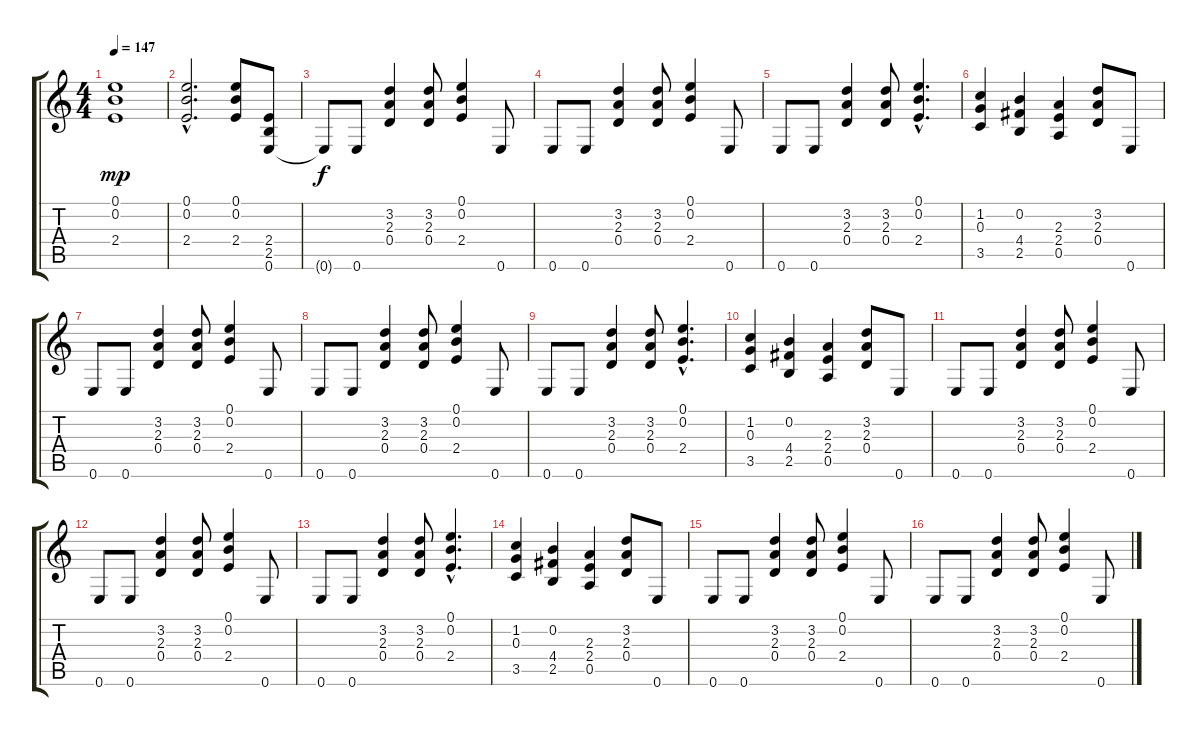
\track "" {instrument distortionguitar}
\staff {score tabs}
\tuning (E4 B3 G3 D3 A2 E2) {hide}
\ts (4 4)
\tempo 147
\clef g2
\ks c
(0.1 0.2 2.4).1{dy mp} |
(0.1{hac} 0.2{hac} 2.4{hac}).2{d} (0.1 0.2 2.4).8 (2.4 2.5 0.6).8 |
0.6{t}.8{dy f} 0.6.8 (3.2 2.3 0.4).4 (3.2 2.3 0.4).8 (0.1 0.2 2.4).4 0.6.8 |
0.6.8 0.6.8 (3.2 2.3 0.4).4 (3.2 2.3 0.4).8 (0.1 0.2 2.4).4 0.6.8 |
0.6.8 0.6.8 (3.2 2.3 0.4).4 (3.2 2.3 0.4).8 (0.1{hac} 0.2{hac} 2.4{hac}).4{d} |
(1.2 0.3 3.5).4 (0.2 4.4 2.5).4 (2.3 2.4 0.5).4 (3.2 2.3 0.4).8 0.6.8 |
0.6.8 0.6.8 (3.2 2.3 0.4).4 (3.2 2.3 0.4).8 (0.1 0.2 2.4).4 0.6.8 |
0.6.8 0.6.8 (3.2 2.3 0.4).4 (3.2 2.3 0.4).8 (0.1 0.2 2.4).4 0.6.8 |
0.6.8 0.6.8 (3.2 2.3 0.4).4 (3.2 2.3 0.4).8 (0.1{hac} 0.2{hac} 2.4{hac}).4{d} |
(1.2 0.3 3.5).4 (0.2 4.4 2.5).4 (2.3 2.4 0.5).4 (3.2 2.3 0.4).8 0.6.8 |
0.6.8 0.6.8 (3.2 2.3 0.4).4 (3.2 2.3 0.4).8 (0.1 0.2 2.4).4 0.6.8 |
0.6.8 0.6.8 (3.2 2.3 0.4).4 (3.2 2.3 0.4).8 (0.1 0.2 2.4).4 0.6.8 |
0.6.8 0.6.8 (3.2 2.3 0.4).4 (3.2 2.3 0.4).8 (0.1{hac} 0.2{hac} 2.4{hac}).4{d} |
(1.2 0.3 3.5).4 (0.2 4.4 2.5).4 (2.3 2.4 0.5).4 (3.2 2.3 0.4).8 0.6.8 |
0.6.8 0.6.8 (3.2 2.3 0.4).4 (3.2 2.3 0.4).8 (0.1 0.2 2.4).4 0.6.8 |
0.6.8 0.6.8 (3.2 2.3 0.4).4 (3.2 2.3 0.4).8 (0.1 0.2 2.4).4 0.6.8
